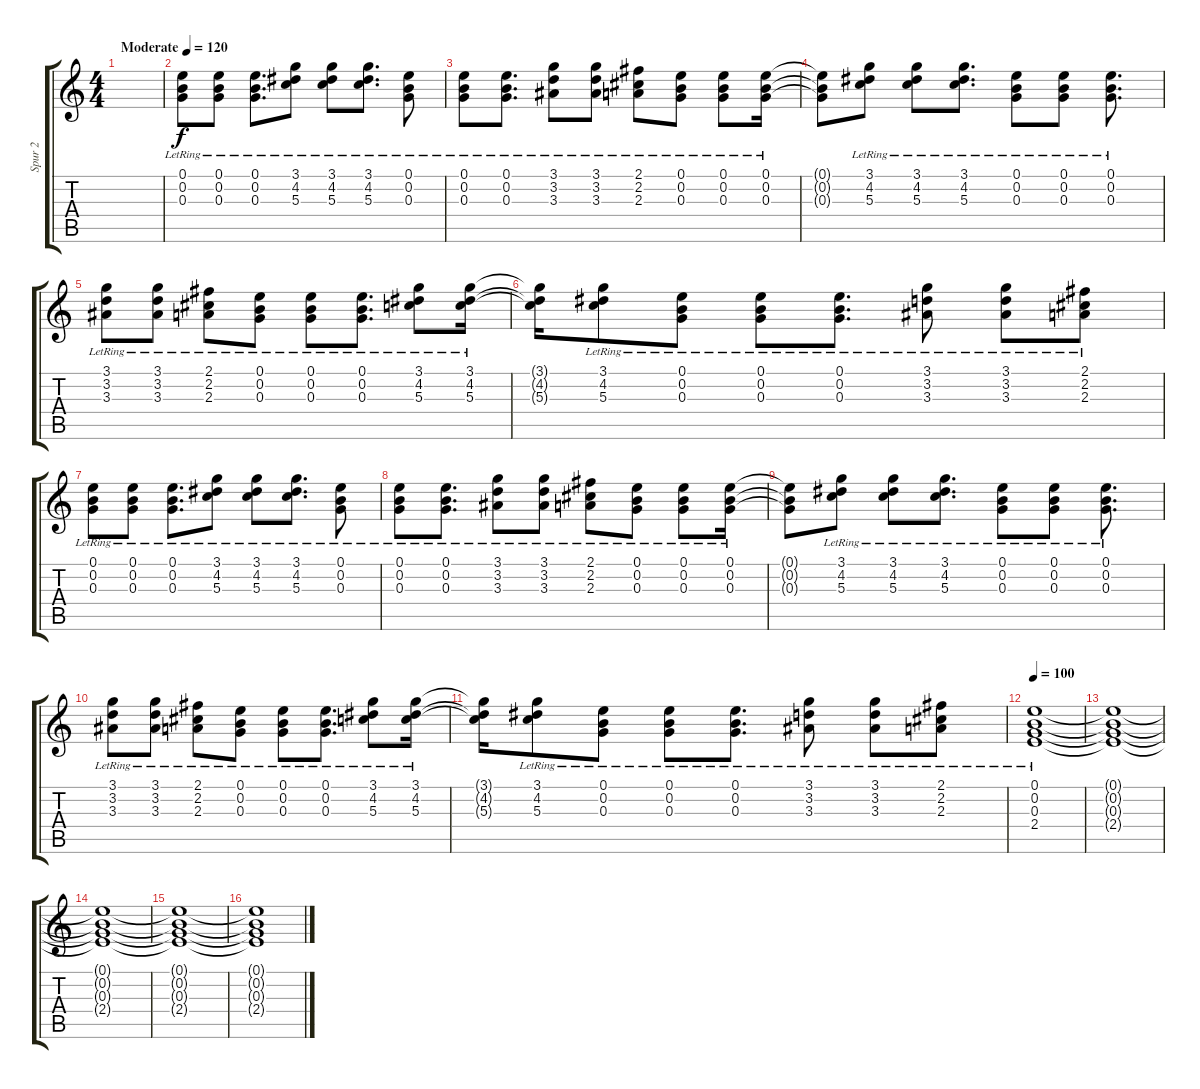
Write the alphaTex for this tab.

\track ("Spur 2" "Spur 2") {instrument overdrivenguitar}
\staff {score tabs}
\tuning (E4 B3 G3 D3 A2 E2) {hide}
\ts (4 4)
\tempo (120 "Moderate")
\clef g2
\ks c
|
(0.1{lr} 0.2{lr} 0.3{lr}).8{volume 10} (0.1{lr} 0.2{lr} 0.3{lr}).8 (0.1{lr} 0.2{lr} 0.3{lr}).8{d} (3.1{lr} 4.2{lr} 5.3{lr}).8 (3.1{lr} 4.2{lr} 5.3{lr}).8 (3.1{lr} 4.2{lr} 5.3{lr}).8{d} (0.1{lr} 0.2{lr} 0.3{lr}).8 |
(0.1{lr} 0.2{lr} 0.3{lr}).8 (0.1{lr} 0.2{lr} 0.3{lr}).8{d} (3.1{lr} 3.2{lr} 3.3{lr}).8 (3.1{lr} 3.2{lr} 3.3{lr}).8 (2.1{lr} 2.2{lr} 2.3{lr}).8 (0.1{lr} 0.2{lr} 0.3{lr}).8 (0.1{lr} 0.2{lr} 0.3{lr}).8 (0.1{lr} 0.2{lr} 0.3{lr}).16 |
(0.1{t} 0.2{t} 0.3{t}).8 (3.1{lr} 4.2{lr} 5.3{lr}).8 (3.1{lr} 4.2{lr} 5.3{lr}).8 (3.1{lr} 4.2{lr} 5.3{lr}).8{d} (0.1{lr} 0.2{lr} 0.3{lr}).8 (0.1{lr} 0.2{lr} 0.3{lr}).8 (0.1{lr} 0.2{lr} 0.3{lr}).8{d} |
(3.1{lr} 3.2{lr} 3.3{lr}).8 (3.1{lr} 3.2{lr} 3.3{lr}).8 (2.1{lr} 2.2{lr} 2.3{lr}).8 (0.1{lr} 0.2{lr} 0.3{lr}).8 (0.1{lr} 0.2{lr} 0.3{lr}).8 (0.1{lr} 0.2{lr} 0.3{lr}).8{d} (3.1{lr} 4.2{lr} 5.3{lr}).8 (3.1{lr} 4.2{lr} 5.3{lr}).16 |
(3.1{t} 4.2{t} 5.3{t}).16 (3.1{lr} 4.2{lr} 5.3{lr}).8 (0.1{lr} 0.2{lr} 0.3{lr}).8 (0.1{lr} 0.2{lr} 0.3{lr}).8 (0.1{lr} 0.2{lr} 0.3{lr}).8{d} (3.1{lr} 3.2{lr} 3.3{lr}).8 (3.1{lr} 3.2{lr} 3.3{lr}).8 (2.1{lr} 2.2{lr} 2.3{lr}).8 |
(0.1{lr} 0.2{lr} 0.3{lr}).8 (0.1{lr} 0.2{lr} 0.3{lr}).8 (0.1{lr} 0.2{lr} 0.3{lr}).8{d} (3.1{lr} 4.2{lr} 5.3{lr}).8 (3.1{lr} 4.2{lr} 5.3{lr}).8 (3.1{lr} 4.2{lr} 5.3{lr}).8{d} (0.1{lr} 0.2{lr} 0.3{lr}).8 |
(0.1{lr} 0.2{lr} 0.3{lr}).8 (0.1{lr} 0.2{lr} 0.3{lr}).8{d} (3.1{lr} 3.2{lr} 3.3{lr}).8 (3.1{lr} 3.2{lr} 3.3{lr}).8 (2.1{lr} 2.2{lr} 2.3{lr}).8 (0.1{lr} 0.2{lr} 0.3{lr}).8 (0.1{lr} 0.2{lr} 0.3{lr}).8 (0.1{lr} 0.2{lr} 0.3{lr}).16 |
(0.1{t} 0.2{t} 0.3{t}).8 (3.1{lr} 4.2{lr} 5.3{lr}).8 (3.1{lr} 4.2{lr} 5.3{lr}).8 (3.1{lr} 4.2{lr} 5.3{lr}).8{d} (0.1{lr} 0.2{lr} 0.3{lr}).8 (0.1{lr} 0.2{lr} 0.3{lr}).8 (0.1{lr} 0.2{lr} 0.3{lr}).8{d} |
(3.1{lr} 3.2{lr} 3.3{lr}).8 (3.1{lr} 3.2{lr} 3.3{lr}).8 (2.1{lr} 2.2{lr} 2.3{lr}).8 (0.1{lr} 0.2{lr} 0.3{lr}).8 (0.1{lr} 0.2{lr} 0.3{lr}).8 (0.1{lr} 0.2{lr} 0.3{lr}).8{d} (3.1{lr} 4.2{lr} 5.3{lr}).8 (3.1{lr} 4.2{lr} 5.3{lr}).16 |
(3.1{t} 4.2{t} 5.3{t}).16 (3.1{lr} 4.2{lr} 5.3{lr}).8 (0.1{lr} 0.2{lr} 0.3{lr}).8 (0.1{lr} 0.2{lr} 0.3{lr}).8 (0.1{lr} 0.2{lr} 0.3{lr}).8{d} (3.1{lr} 3.2{lr} 3.3{lr}).8 (3.1{lr} 3.2{lr} 3.3{lr}).8 (2.1{lr} 2.2{lr} 2.3{lr}).8 |
\tempo 100
(0.1{lr} 0.2{lr} 0.3{lr} 2.4{lr}).1{volume 0} |
(0.1{t} 0.2{t} 0.3{t} 2.4{t}).1 |
(0.1{t} 0.2{t} 0.3{t} 2.4{t}).1 |
(0.1{t} 0.2{t} 0.3{t} 2.4{t}).1 |
(0.1{t} 0.2{t} 0.3{t} 2.4{t}).1
